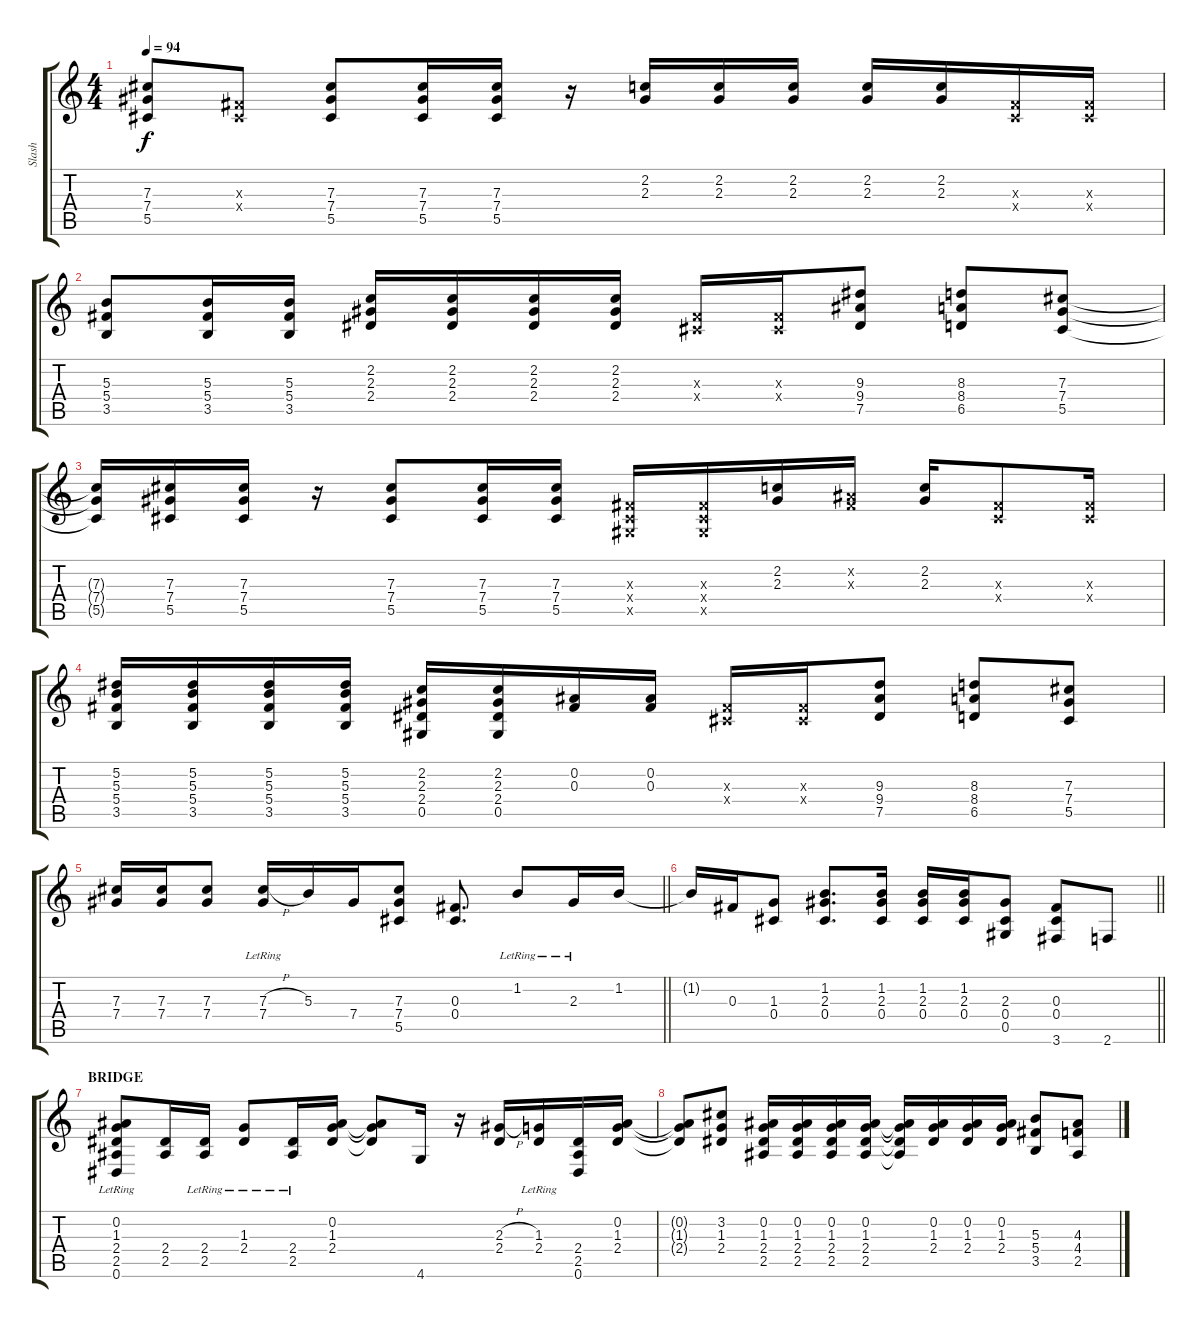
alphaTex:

\track ("Slash" "Slash") {instrument electricguitarclean}
\staff {score tabs}
\tuning (Eb4 Bb3 Gb3 Db3 Ab2 Eb2) {hide}
\ts (4 4)
\tempo 94
\clef g2
\ks c
(7.3{t} 7.4{t} 5.5{t}).8{dy f} (0.3{x} 0.4{x}).8 (7.3 7.4 5.5).8 (7.3 7.4 5.5).16 (7.3 7.4 5.5).16 r.16 (2.2 2.3).16 (2.2 2.3).16 (2.2 2.3).16 (2.2 2.3).16 (2.2 2.3).16 (0.3{x} 0.4{x}).16 (0.3{x} 0.4{x}).16 |
(5.3 5.4 3.5).8 (5.3 5.4 3.5).16 (5.3 5.4 3.5).16 (2.2 2.3 2.4).16 (2.2 2.3 2.4).16 (2.2 2.3 2.4).16 (2.2 2.3 2.4).16 (0.3{x} 0.4{x}).16 (0.3{x} 0.4{x}).16 (9.3 9.4 7.5).8 (8.3 8.4 6.5).8 (7.3 7.4 5.5).8 |
(7.3{t} 7.4{t} 5.5{t}).16 (7.3 7.4 5.5).16 (7.3 7.4 5.5).16 r.16 (7.3 7.4 5.5).8 (7.3 7.4 5.5).16 (7.3 7.4 5.5).16 (0.3{x} 0.4{x} 0.5{x}).16 (0.3{x} 0.4{x} 0.5{x}).16 (2.2 2.3).16 (0.2{x} 0.3{x}).16 (2.2 2.3).16 (0.3{x} 0.4{x}).8 (0.3{x} 0.4{x}).16 |
(5.2 5.3 5.4 3.5).16 (5.2 5.3 5.4 3.5).16 (5.2 5.3 5.4 3.5).16 (5.2 5.3 5.4 3.5).16 (2.2 2.3 2.4 0.5).16 (2.2 2.3 2.4 0.5).16 (0.2 0.3).16 (0.2 0.3).16 (0.3{x} 0.4{x}).16 (0.3{x} 0.4{x}).16 (9.3 9.4 7.5).8 (8.3 8.4 6.5).8 (7.3 7.4 5.5).8 |
\barLineRight lightlight
(7.3 7.4).16 (7.3 7.4).16 (7.3 7.4).8 (7.3{h} 7.4{lr}).16 5.3.16 7.4.16 (7.3 7.4 5.5).8 (0.3 0.4).8{d} 1.2{lr}.8 2.3{lr}.16 1.2.16 |
\section ("" "")
\barLineRight lightlight
1.2{t}.16 0.3.16 (1.3 0.4).8 (1.2 2.3 0.4).8{d} (1.2 2.3 0.4).16 (1.2 2.3 0.4).16 (1.2 2.3 0.4).16 (2.3 0.4 0.5).8 (0.3 0.4 3.6).8 2.6.8 |
\section ("" "BRIDGE")
(0.2{lr} 1.3{lr} 2.4 2.5 0.6{lr}).8 (2.4 2.5).16 (2.4 2.5{lr}).16 (1.3{lr} 2.4).8 (2.4 2.5{lr}).16 (0.2 1.3 2.4).16 (0.2{t} 1.3{t} 2.4{t}).8 4.6.16 r.16 (2.3{h} 2.4).16 (1.3{lr} 2.4).16 (2.4 2.5 0.6).16 (0.2 1.3 2.4).16 |
(0.2{t} 1.3{t} 2.4{t}).8 (3.2 1.3 2.4).8 (0.2 1.3 2.4 2.5).16 (0.2 1.3 2.4 2.5).16 (0.2 1.3 2.4 2.5).16 (0.2 1.3 2.4 2.5).16 (0.2{t} 1.3{t} 2.4{t} 2.5{t}).16 (0.2 1.3 2.4).16 (0.2 1.3 2.4).16 (0.2 1.3 2.4).16 (5.3 5.4 3.5).8 (4.3 4.4 2.5).8
